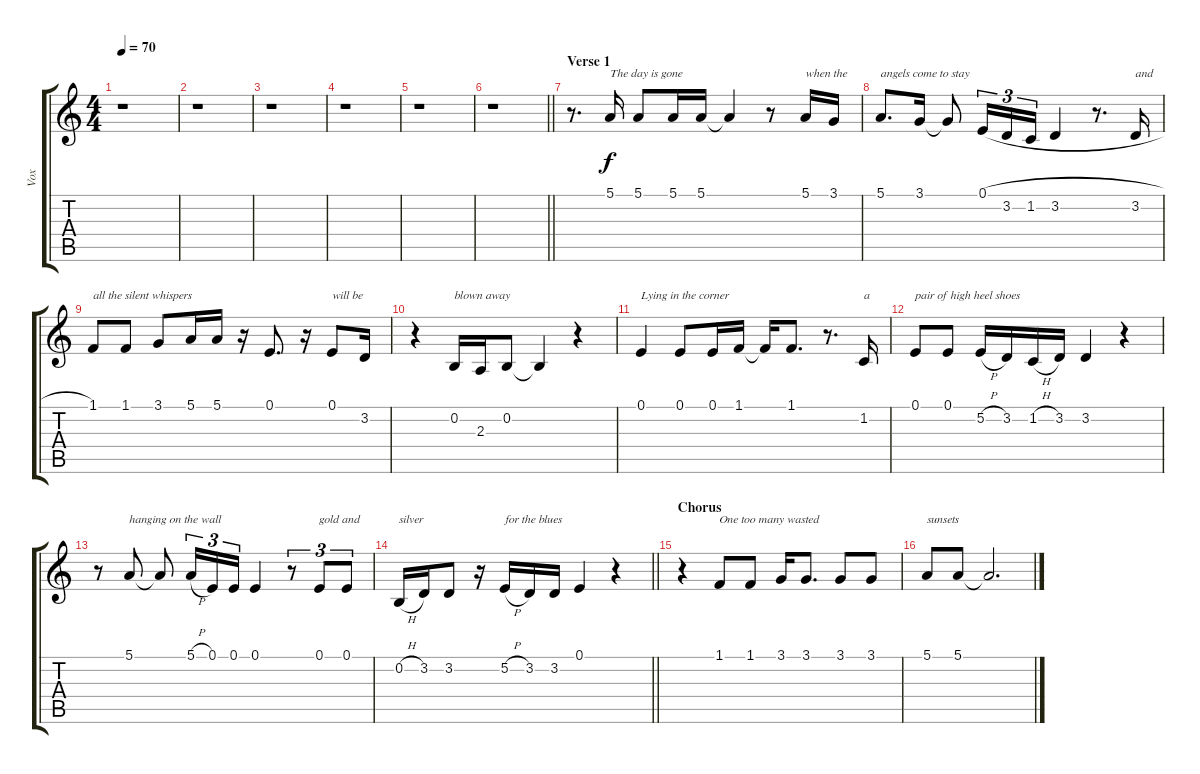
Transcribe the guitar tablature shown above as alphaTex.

\track ("Vox" "Vox") {instrument violin}
\staff {score tabs}
\tuning (E4 B3 G3 D3 A2 E2) {hide}
\ts (4 4)
\tempo 70
\clef g2
\ks c
r.1{dy f instrument violin} |
r.1 |
r.1 |
r.1 |
r.1 |
\barLineRight lightlight
r.1 |
\section ("" "Verse 1")
r.8{d} 5.1.16{txt "The day is gone"} 5.1.8 5.1.16 5.1.16 5.1{t}.4 r.8 5.1.16{txt "when the"} 3.1.16 |
5.1.8{d txt "angels come to stay"} 3.1.16 3.1{t}.8 0.1{h}.16{tu (3 2)} 3.2.16{tu (3 2)} 1.2.16{tu (3 2)} 3.2.4 r.8{d} 3.2.16{txt "and"} |
1.1.8{txt "all the silent whispers"} 1.1.8 3.1.8 5.1.16 5.1.16 r.16 0.1.8{d} r.16 0.1.8{txt "will be"} 3.2.16 |
r.4 0.2.16{txt "blown away"} 2.3.16 0.2.8 0.2{t}.4 r.4 |
0.1.4{txt "Lying in the corner"} 0.1.8 0.1.16 1.1.16 1.1{t}.16 1.1.8{d} r.8{d} 1.2.16{txt "a"} |
0.1.8{txt "pair of high heel shoes"} 0.1.8 5.2{h}.16 3.2.16 1.2{h}.16 3.2.16 3.2.4 r.4 |
r.8 5.1.8{txt "hanging on the wall"} 5.1{t}.8 5.1{h}.16{tu (3 2)} 0.1.16{tu (3 2)} 0.1.16{tu (3 2)} 0.1.4 r.8{tu (3 2)} 0.1.8{tu (3 2) txt "gold and"} 0.1.8{tu (3 2)} |
\barLineRight lightlight
0.2{h}.16{txt "silver"} 3.2.16 3.2.8 r.16 5.2{h}.16{txt "for the blues"} 3.2.16 3.2.16 0.1.4 r.4 |
\section ("" "Chorus")
r.4 1.1.8{txt "One too many wasted "} 1.1.8 3.1.16 3.1.8{d} 3.1.8 3.1.8 |
5.1.8{txt "sunsets"} 5.1.8 5.1{t}.2{d}
